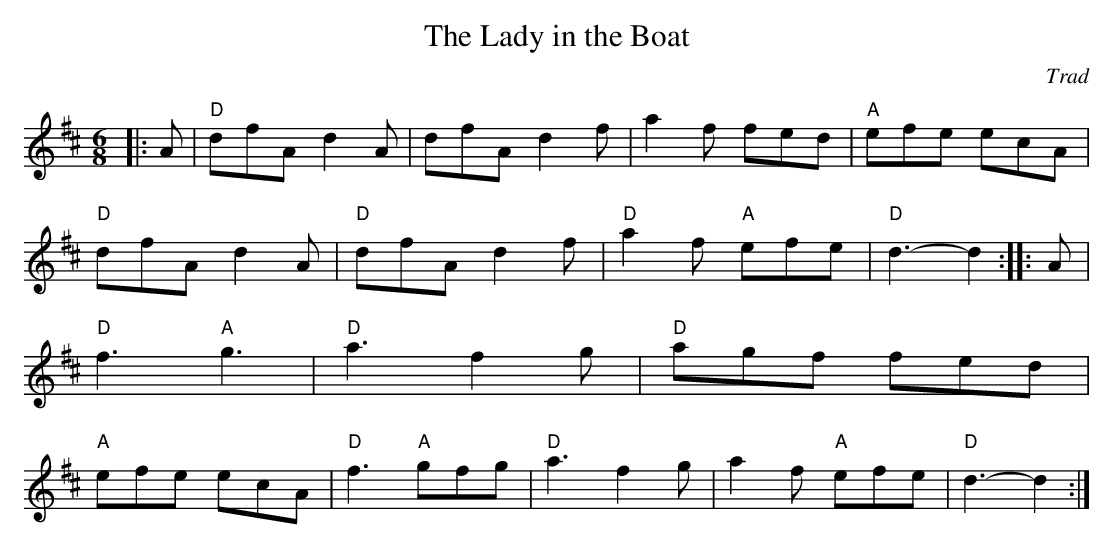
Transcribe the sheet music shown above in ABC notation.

X:1
T:Lady in the Boat, The
C:Trad
M:6/8
L:1/8
E:15
K:D
|:A|"D"dfA d2 A|dfA d2 f|a2 f fed|"A"efe ecA|\
"D"dfA d2 A|"D"dfA d2 f|"D"a2 f "A"efe|"D"d3-d2::\
A|"D"f3 "A"g3|"D"a3 f2 g|"D"agf fed|"A"efe ecA|\
"D"f3 "A"gfg|"D"a3 f2 g|a2 f "A"efe|"D"d3-d2:|**
